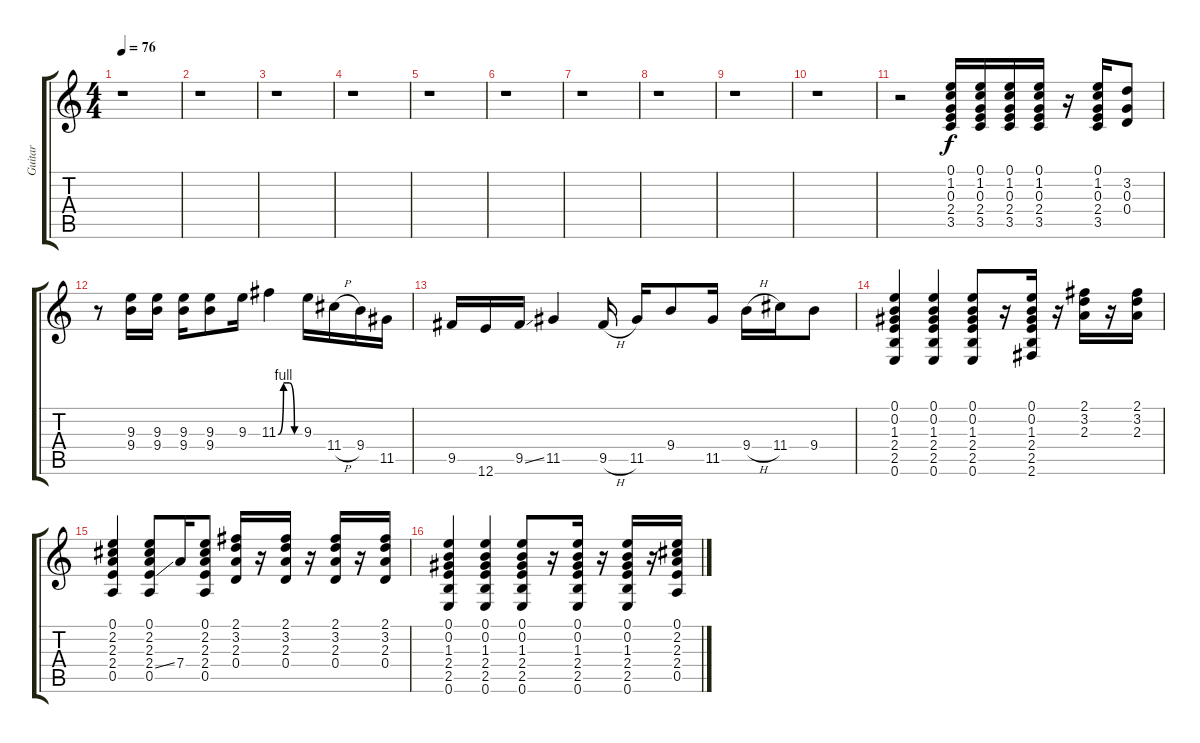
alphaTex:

\track ("Guitar" "Guitar") {instrument electricguitarclean}
\staff {score tabs}
\tuning (E4 B3 G3 D3 A2 E2) {hide}
\ts (4 4)
\tempo 76
\clef g2
\ks c
r.1{dy f instrument electricguitarclean} |
r.1 |
r.1 |
r.1 |
r.1 |
r.1 |
r.1 |
r.1 |
r.1 |
r.1 |
r.2 (0.1 1.2 0.3 2.4 3.5).16 (0.1 1.2 0.3 2.4 3.5).16 (0.1 1.2 0.3 2.4 3.5).16 (0.1 1.2 0.3 2.4 3.5).16 r.16 (0.1 1.2 0.3 2.4 3.5).16 (3.2 0.3 0.4).8 |
r.8 (9.3 9.4).16 (9.3 9.4).16 (9.3 9.4).16 (9.3 9.4).8 9.3.16 11.3{be (custom 0 0 15 4 30 4 45 0 60 0)}.4 9.3.16 11.4{h}.16 9.4.16 11.5.16 |
9.5.16 12.6.16 9.5{ss}.16 11.5.4 9.5{h}.16 11.5.16 9.4.8 11.5.16 9.4{h}.16 11.4.16 9.4.8 |
(0.1 0.2 1.3 2.4 2.5 0.6).4 (0.1 0.2 1.3 2.4 2.5 0.6).4 (0.1 0.2 1.3 2.4 2.5 0.6).8 r.16 (0.1 0.2 1.3 2.4 2.5 2.6).16 r.16 (2.1 3.2 2.3).16 r.16 (2.1 3.2 2.3).16 |
(0.1 2.2 2.3 2.4 0.5).4 (0.1 2.2 2.3 2.4{ss} 0.5).8 7.4.16 (0.1 2.2 2.3 2.4 0.5).8 (2.1 3.2 2.3 0.4).16 r.16 (2.1 3.2 2.3 0.4).16 r.16 (2.1 3.2 2.3 0.4).16 r.16 (2.1 3.2 2.3 0.4).16 |
(0.1 0.2 1.3 2.4 2.5 0.6).4 (0.1 0.2 1.3 2.4 2.5 0.6).4 (0.1 0.2 1.3 2.4 2.5 0.6).8 r.16 (0.1 0.2 1.3 2.4 2.5 0.6).16 r.16 (0.1 0.2 1.3 2.4 2.5 0.6).16 r.16 (0.1 2.2 2.3 2.4 0.5).16
